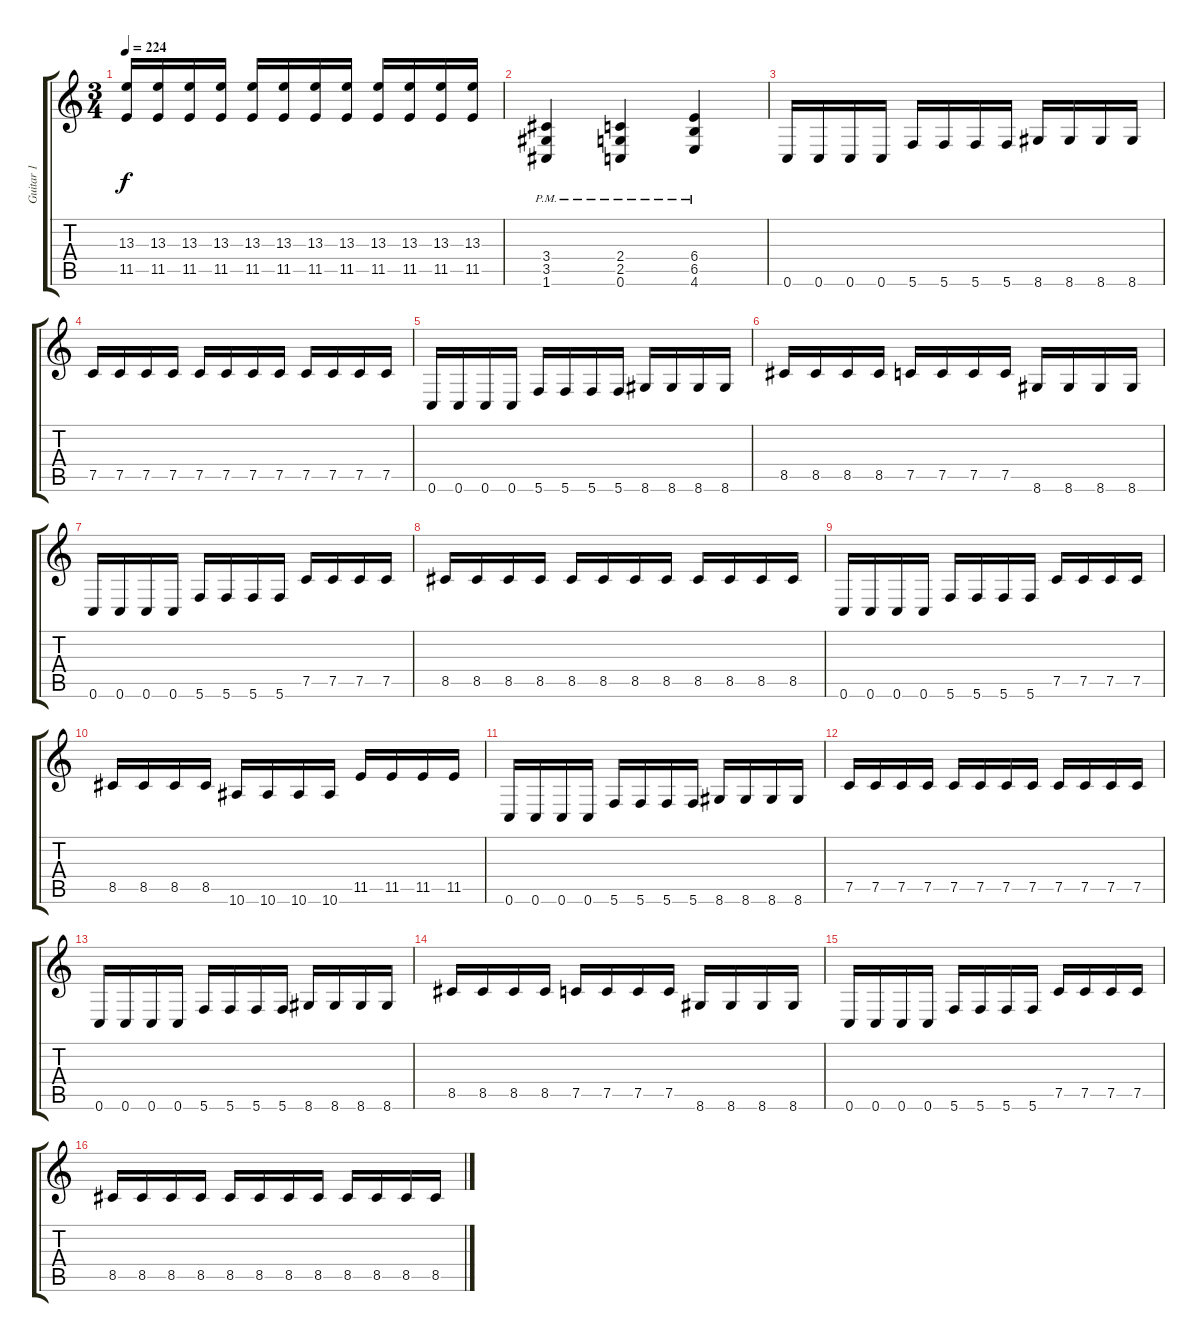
\track ("Guitar 1" "Guitar 1") {instrument distortionguitar}
\staff {score tabs}
\tuning (C4 G3 Eb3 Bb2 F2 C2) {hide}
\ts (3 4)
\tempo 224
\clef g2
\ks c
(13.3 11.5).16{dy f} (13.3 11.5).16 (13.3 11.5).16 (13.3 11.5).16 (13.3 11.5).16 (13.3 11.5).16 (13.3 11.5).16 (13.3 11.5).16 (13.3 11.5).16 (13.3 11.5).16 (13.3 11.5).16 (13.3 11.5).16 |
(3.4{pm} 3.5{pm} 1.6{pm}).4 (2.4{pm} 2.5{pm} 0.6{pm}).4 (6.4{pm} 6.5{pm} 4.6{pm}).4 |
0.6.16 0.6.16 0.6.16 0.6.16 5.6.16 5.6.16 5.6.16 5.6.16 8.6.16 8.6.16 8.6.16 8.6.16 |
7.5.16 7.5.16 7.5.16 7.5.16 7.5.16 7.5.16 7.5.16 7.5.16 7.5.16 7.5.16 7.5.16 7.5.16 |
0.6.16 0.6.16 0.6.16 0.6.16 5.6.16 5.6.16 5.6.16 5.6.16 8.6.16 8.6.16 8.6.16 8.6.16 |
8.5.16 8.5.16 8.5.16 8.5.16 7.5.16 7.5.16 7.5.16 7.5.16 8.6.16 8.6.16 8.6.16 8.6.16 |
0.6.16 0.6.16 0.6.16 0.6.16 5.6.16 5.6.16 5.6.16 5.6.16 7.5.16 7.5.16 7.5.16 7.5.16 |
8.5.16 8.5.16 8.5.16 8.5.16 8.5.16 8.5.16 8.5.16 8.5.16 8.5.16 8.5.16 8.5.16 8.5.16 |
0.6.16 0.6.16 0.6.16 0.6.16 5.6.16 5.6.16 5.6.16 5.6.16 7.5.16 7.5.16 7.5.16 7.5.16 |
8.5.16 8.5.16 8.5.16 8.5.16 10.6.16 10.6.16 10.6.16 10.6.16 11.5.16 11.5.16 11.5.16 11.5.16 |
0.6.16 0.6.16 0.6.16 0.6.16 5.6.16 5.6.16 5.6.16 5.6.16 8.6.16 8.6.16 8.6.16 8.6.16 |
7.5.16 7.5.16 7.5.16 7.5.16 7.5.16 7.5.16 7.5.16 7.5.16 7.5.16 7.5.16 7.5.16 7.5.16 |
0.6.16 0.6.16 0.6.16 0.6.16 5.6.16 5.6.16 5.6.16 5.6.16 8.6.16 8.6.16 8.6.16 8.6.16 |
8.5.16 8.5.16 8.5.16 8.5.16 7.5.16 7.5.16 7.5.16 7.5.16 8.6.16 8.6.16 8.6.16 8.6.16 |
0.6.16 0.6.16 0.6.16 0.6.16 5.6.16 5.6.16 5.6.16 5.6.16 7.5.16 7.5.16 7.5.16 7.5.16 |
8.5.16 8.5.16 8.5.16 8.5.16 8.5.16 8.5.16 8.5.16 8.5.16 8.5.16 8.5.16 8.5.16 8.5.16
